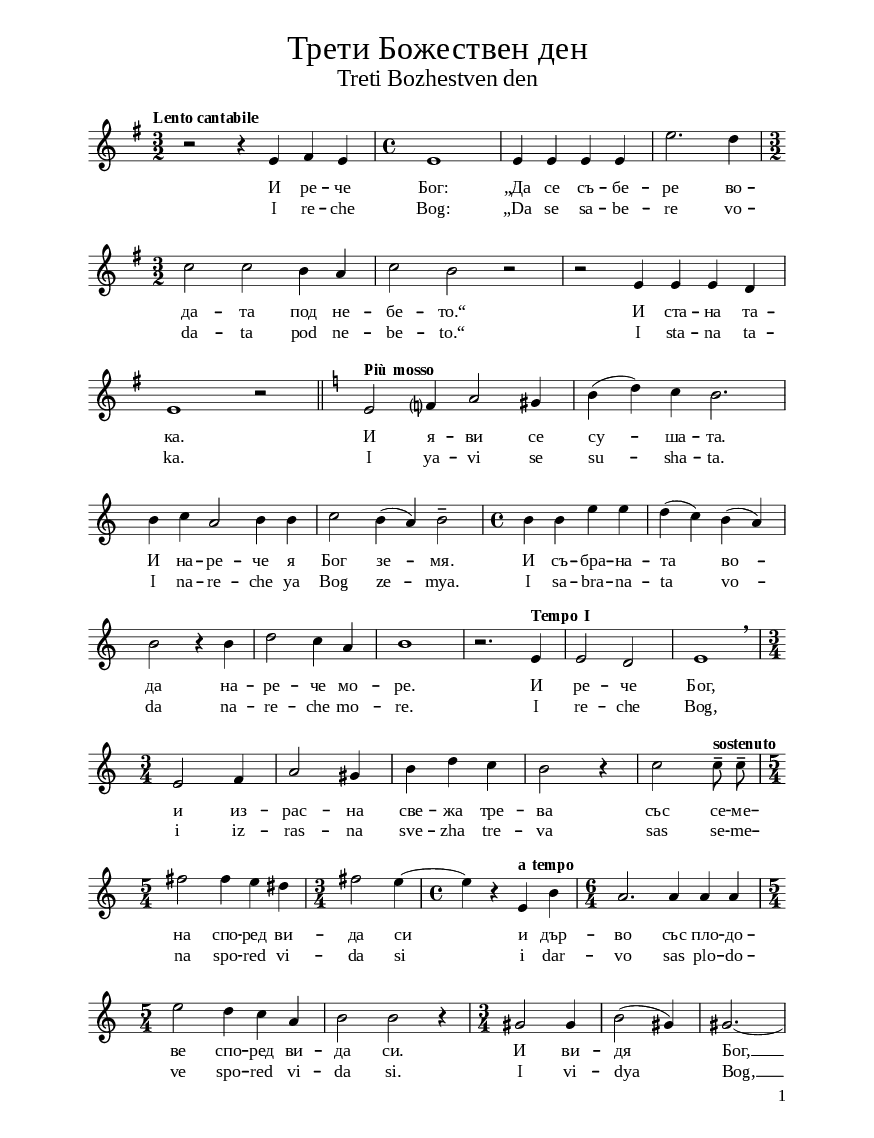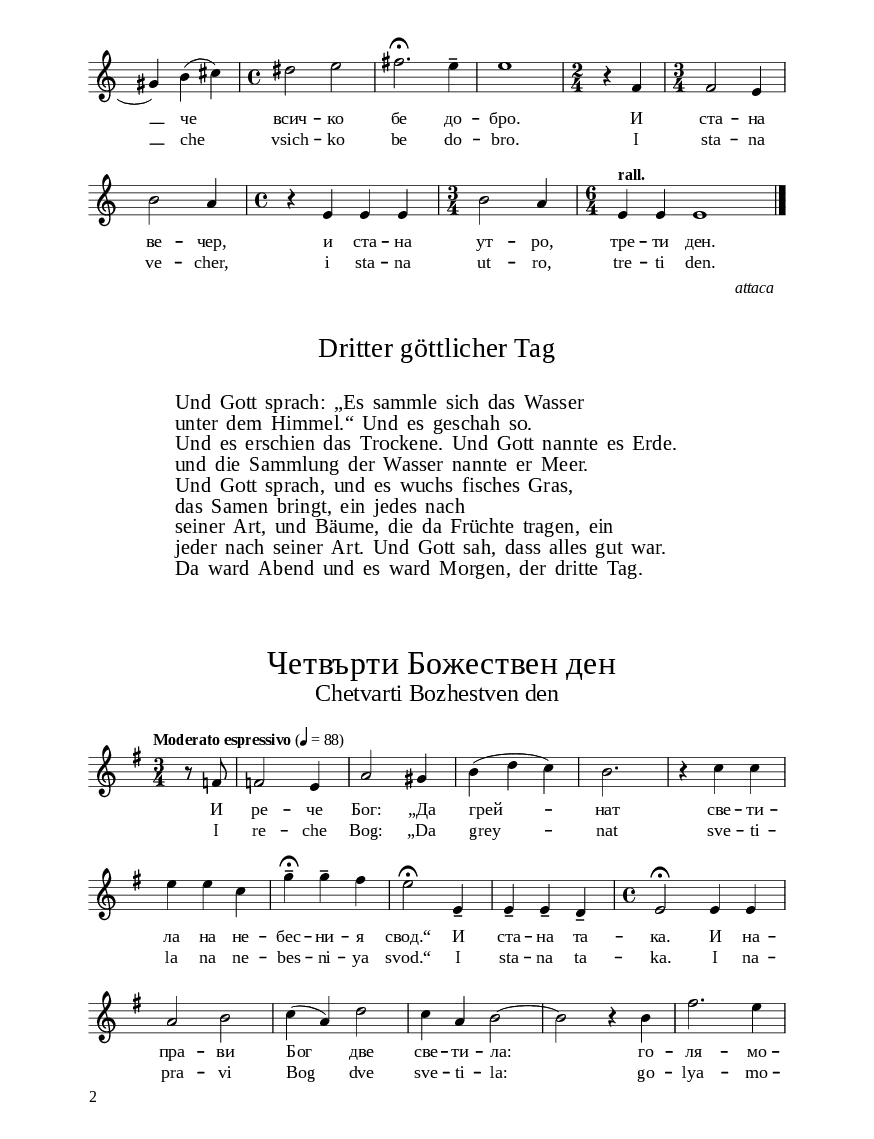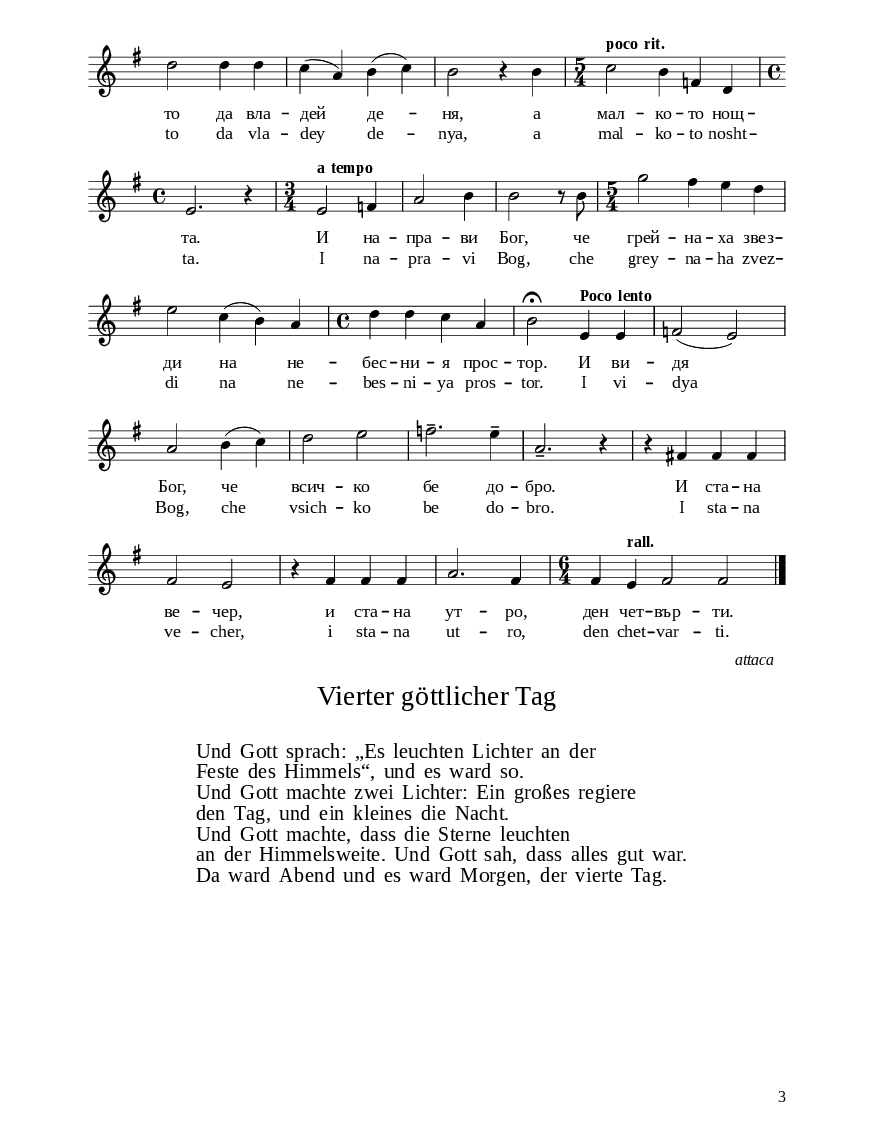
\version "2.24.0"

% include paper part and global functions
\include "include/globals.ily"

\bookpart {
  \label #'ref193
  \tocItem \markup "     Трети Божествен ден – Treti Bozhestven den"
  \include "include/bookpart-paper.ily"
  \score {
    \include "include/score-layout.ily"

    \new Voice \absolute {
      \clef treble
      \key g \major
      \time 3/2
      \tempo "Lento cantabile"
      \autoBeamOff
      r2 r4  e'4  fis'4
      e'4 | % 2
      \time 4/4  | % 2
      e'1 | % 3
      e'4  e'4  e'4  e'4 | % 4
      e''2. d''4 \break  | % 5
      \time 3/2   | % 5
      c''2 c''2 b'4  a'4 | % 6
      c''2 b'2 r2 | % 7
      r2  e'4  e'4  e'4  d'4 \break | % 8
      e'1 r2 \bar "||"
      \key c \major | % 9
      e'2 ^\markup{ \bold {Più mosso} }  f'?4  a'2
      gis'4 | \barNumberCheck #10
      b'4 ( d''4 ) c''4 b'2. \break | % 11
      b'4 c''4  a'2 b'4 b'4
      | % 12
      c''2 b'4 (  a'4 ) b'2 -- | % 13
      \time 4/4  | % 13
      b'4 b'4 e''4 e''4 | % 14
      d''4 ( c''4 ) b'4 (  a'4 )
      \break | % 15
      b'2 r4 b'4 | % 16
      d''2 c''4  a'4 | % 17
      b'1 | % 18
      r2.  e'4 ^\markup{ \bold {Tempo I} } | % 19
      e'2  d'2 | \barNumberCheck #20
      e'1 \breathe  \break | % 21
      \time 3/4  | % 21
      e'2  f'4  | % 22
      a'2  gis'4 | % 23
      b'4 d''4 c''4 | % 24
      b'2 r4 | % 25
      c''2 c''8 --  ^\markup{ \bold {sostenuto} }
      c''8 -- \break | % 26
      \time 5/4  | % 26
      fis''2 fis''4 e''4 dis''4 | % 27
      \time 3/4  | % 27
      fis''2 e''4 ~ | % 28
      \time 4/4  | % 28
      e''4 r4  e'4 ^\markup{ \bold {a tempo} }
      b'4 | % 29
      \time 6/4  | % 29
      a'2.  a'4  a'4  a'4 \break |
      \time 5/4  |
      e''2 d''4 c''4  a'4  | % 31
      b'2 b'2 r4 | % 32
      \time 3/4  | % 32
      gis'2  gis'4 | % 33
      b'2 (  gis'4 ) | % 34
      gis'2. ~ \break | % 35
      gis'4 b'4 ( cis''4 ) | % 36
      \time 4/4  | % 36
      dis''2 e''2  | % 37
      fis''2. ^\fermata e''4 -- | % 38
      e''1 | % 39
      \time 2/4  | % 39
      r4  f'4 |
      \time 3/4  |
      f'2  e'4 \break | % 41
      b'2  a'4 | % 42
      \time 4/4  | % 42
      r4  e'4  e'4  e'4 | % 43
      \time 3/4  | % 43
      b'2  a'4 | % 44
      \time 6/4  | % 44
      e'4 ^\markup{ \bold {rall.} }  e'4 e'1
      \bar "|."
    }

    \addlyrics {
      И
      ре -- че Бог: „Да се съ -- бе --
      ре во -- да -- та под не -- бе --
      то.“ И ста -- на та -- ка. И я --
      ви се су -- ша -- та. И на --
      ре -- че я Бог зе -- мя. И съ
      -- бра -- на -- та  во -- да на
      -- ре -- че мо -- ре. И ре -- че
      Бог, и из -- рас -- на све -- жа
      тре -- ва със се -- ме -- на спо --
      ред ви -- да си  и дър -- во
      със пло -- до -- ве спо -- ред ви --
      да си. И ви -- дя  Бог, __ че
      всич -- ко бе до -- бро. И ста
      -- на ве -- чер, и ста -- на ут --
      ро, тре -- ти ден.}
      \addlyrics {
        I
        re -- che Bog: „Da se sa -- be --
        re vo -- da -- ta pod ne -- be --
        to.“ I sta -- na ta -- ka. I ya --
        vi se su -- sha -- ta. I na --
        re -- che ya Bog ze -- mya. I sa
        -- bra -- na -- ta  vo -- da na
        -- re -- che mo -- re. I re -- che
        Bog, i iz -- ras -- na sve -- zha
        tre -- va sas se -- me -- na spo --
        red vi -- da si  i dar -- vo
        sas plo -- do -- ve spo -- red vi --
        da si. I vi -- dya  Bog, __ che
        vsich -- ko be do -- bro. I sta
        -- na ve -- cher, i sta -- na ut --
        ro, tre -- ti den.}

        \header {
          title = \titleFunc "Трети Божествен ден" "Treti Bozhestven den"
        }

        \midi{}

      } % score

      \markup \raise #2.8 \override #'(baseline-skip . 2) {
        \column {
          \fill-line \italic { "" "" \concat {"attaca" "   " }}
        }
      }

      \markup \empty-one

      % include foreign translation(s) of the song
      \version "2.24.1"

\markup \fill-line { \fontsize #deTitleFontSize "Dritter göttlicher Tag" }
\markup \null
\markup \null
\markup \fontsize #deCoupletFontSize {
  \hspace #7
  \override #`(baseline-skip . ,deCoupletBaselineSkip)

  \column {
    \line { " " }


    \line { " "Und Gott sprach: „Es sammle sich das Wasser}
    \line { " "unter dem Himmel.“ Und es geschah so.}
    \line { " "Und es erschien das Trockene. Und Gott nannte es Erde.} 
    \line { " " und die Sammlung der Wasser nannte er Meer.}
    \line { " "Und Gott sprach, und es wuchs fisches Gras,}
    \line { " "das Samen bringt, ein jedes nach}
    \line { " "seiner Art, und Bäume, die da Früchte tragen, ein}
    \line { " "jeder nach seiner Art. Und Gott sah, dass alles gut war.}
    \line { " " Da ward Abend und es ward Morgen, der dritte Tag.}


  }
}



       \markup \empty-three

 \label #'ref194
  \tocItem \markup "     Четвърти Божествен ден – Chetvarti Bozhestven den"
       \include "include/bookpart-paper.ily"
  \score {
    \include "include/score-layout.ily"

    \new Voice \absolute {
      \clef treble
      \key g \major
      \time 3/4
      \tempoFunc "Moderato espressivo" 4 "88"
      \autoBeamOff
      \partial 4
      r8  f'8  | % 2
      f'2  e'4 | % 3
      a'2  gis'4 | % 4
      b'4 ( d''4 c''4 ) | % 5
      b'2. | % 6
      r4 c''4 c''4 \break  | % 7
      e''4 e''4 c''4 | % 8
      g''4 ^\fermata -- g''4 -- fis''4
      | % 9
      e''2 ^\fermata  e'4 -- |
      e'4 --  e'4 --  d'4 -- | % 11
      \time 4/4  | % 11
      e'2 ^\fermata  e'4  e'4 \break | % 12
      a'2 b'2 | % 13
      c''4 (  a'4 ) d''2 | % 14
      c''4  a'4 b'2 ~ | % 15
      b'2 r4 b'4 | % 16
      fis''2. e''4 \break  | % 17
      d''2 d''4 d''4 | % 18
      c''4 (  a'4 ) b'4 ( c''4 ) | % 19
      b'2 r4 b'4 |
      \time 5/4  |
      c''2 ^\markup{ \bold {poco rit.} } b'4
      f'4  d'4 \break | % 21
      \time 4/4  | % 21
      e'2. r4 | % 22
      \time 3/4  | % 22
      e'2 ^\markup{ \bold {a tempo} }  f'4 | % 23
      a'2 b'4 | % 24
      b'2 r8 b'8 | % 25
      \time 5/4  | % 25
      g''2 fis''4 e''4 d''4 \break  | % 26
      e''2 c''4 ( b'4 )  a'4 | % 27
      \time 4/4  | % 27
      d''4 d''4 c''4  a'4 | % 28
      b'2 ^\fermata  e'4 ^\markup{ \bold {Poco lento} }
      e'4 | % 29
      f'2 (  e'2 ) \break |
      a'2 b'4 ( c''4 ) | % 31
      d''2 e''2 | % 32
      f''2. -- e''4 --  | % 33
      a'2. -- r4 | % 34
      r4  fis'!4  fis'4  fis'4 \break | % 35
      fis'2  e'2 | % 36
      r4  fis'4  fis'4  fis'4 | % 37
      a'2.  fis'4 | % 38
      \time 6/4  | % 38
      fis'4  \tempo "rall." e'4  fis'2
      fis'2 \bar "|."
    }

    \addlyrics {
      И
      ре -- че Бог: „Да грей --
      нат све -- ти -- ла на не -- бес --
      ни -- я свод.“ И ста -- на та --
      ка. И на -- пра -- ви Бог  две
      све -- ти -- ла:  го -- ля -- мо --
      то да вла -- дей  де -- ня,
      а мал -- ко -- то нощ -- та. И на --
      пра -- ви Бог, че грей -- на -- ха
      звез -- ди на  не -- бес -- ни --
      я прос -- тор. И ви -- дя  Бог,
      че  всич -- ко бе до -- бро. И
      ста -- на ве -- чер, и ста -- на
      ут -- ро, ден чет -- вър -- ти.}
      \addlyrics {
        I
        re -- che Bog: „Da grey --
        nat sve -- ti -- la na ne -- bes --
        ni -- ya svod.“ I sta -- na ta --
        ka. I na -- pra -- vi Bog  dve
        sve -- ti -- la:  go -- lya -- mo --
        to da vla -- dey  de -- nya,
        a mal -- ko -- to nosht -- ta. I na --
        pra -- vi Bog, che grey -- na -- ha
        zvez -- di na  ne -- bes -- ni --
        ya pros -- tor. I vi -- dya  Bog,
        che  vsich -- ko be do -- bro. I
        sta -- na ve -- cher, i sta -- na
        ut -- ro, den chet -- var -- ti.}

        \header {
          title = \titleFunc " Четвърти Божествен ден" "Chetvarti Bozhestven den"
        }

        \midi{}

      } % score

      \markup \raise #2.8 \override #'(baseline-skip . 2) {
        \column {
          \fill-line \italic { "" "" \concat {"attaca" "   " }}
        }
      }
      
  

      % include foreign translation(s) of the song
      \version "2.24.2"

\markup \fill-line { \fontsize #deTitleFontSize "Vierter göttlicher Tag" }
\markup \null
\markup \null
\markup \fontsize #deCoupletFontSize {
  \hspace #9
  \override #`(baseline-skip . ,deCoupletBaselineSkip)

  \column {
    \line { " " }


 \line { " " Und Gott sprach: „Es leuchten Lichter an der}
 \line { " " Feste des Himmels“, und es ward so.}

 \line { " "  Und Gott machte zwei Lichter: Ein großes regiere}
 \line { " "  den Tag, und ein kleines die Nacht.}

 \line { " " Und Gott machte, dass die Sterne leuchten}
 \line { " " an der Himmelsweite. Und Gott sah, dass alles gut war.}
 
  \line { " " Da ward Abend und es ward Morgen, der vierte Tag.}

  }
}



      

    } % bookpart

    % Più mosso
    %
